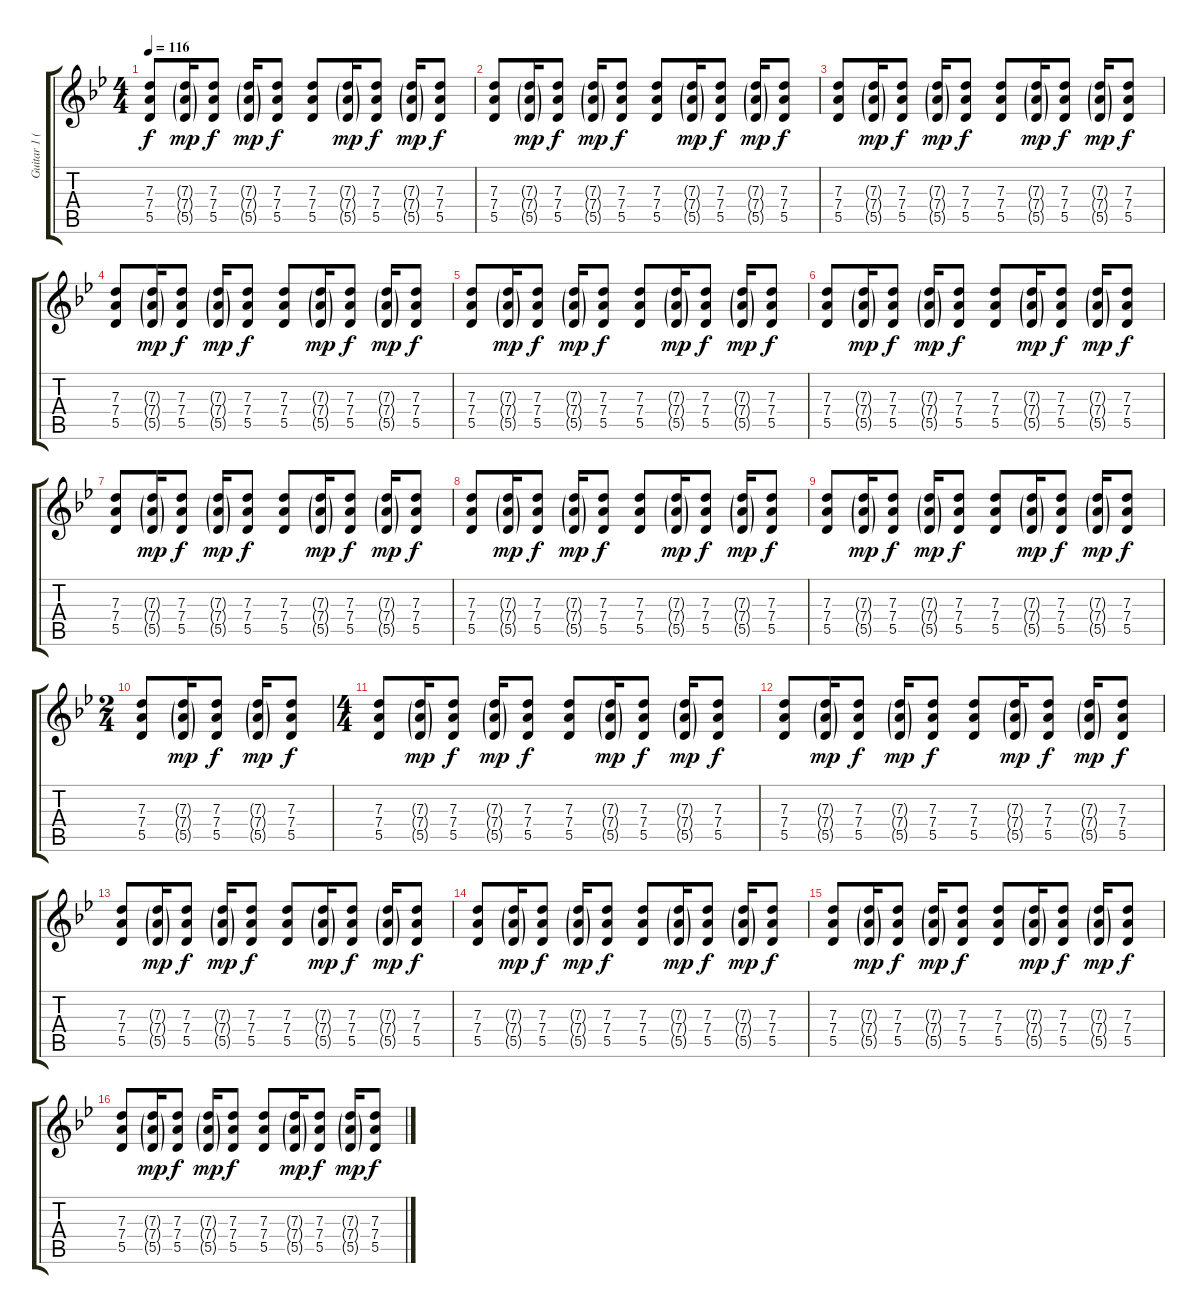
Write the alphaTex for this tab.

\track ("Guitar 1 (Hogson)" "Guitar 1 (") {instrument electricguitarjazz}
\staff {score tabs}
\tuning (E4 B3 G3 D3 A2 E2) {hide}
\ts (4 4)
\tempo 116
\clef g2
\ks bb
(7.3 7.4 5.5).8{dy f} (7.3{g} 7.4{g} 5.5{g}).16{dy mp} (7.3 7.4 5.5).8{dy f} (7.3{g} 7.4{g} 5.5{g}).16{dy mp} (7.3 7.4 5.5).8{dy f} (7.3 7.4 5.5).8 (7.3{g} 7.4{g} 5.5{g}).16{dy mp} (7.3 7.4 5.5).8{dy f} (7.3{g} 7.4{g} 5.5{g}).16{dy mp} (7.3 7.4 5.5).8{dy f} |
(7.3 7.4 5.5).8 (7.3{g} 7.4{g} 5.5{g}).16{dy mp} (7.3 7.4 5.5).8{dy f} (7.3{g} 7.4{g} 5.5{g}).16{dy mp} (7.3 7.4 5.5).8{dy f} (7.3 7.4 5.5).8 (7.3{g} 7.4{g} 5.5{g}).16{dy mp} (7.3 7.4 5.5).8{dy f} (7.3{g} 7.4{g} 5.5{g}).16{dy mp} (7.3 7.4 5.5).8{dy f} |
(7.3 7.4 5.5).8 (7.3{g} 7.4{g} 5.5{g}).16{dy mp} (7.3 7.4 5.5).8{dy f} (7.3{g} 7.4{g} 5.5{g}).16{dy mp} (7.3 7.4 5.5).8{dy f} (7.3 7.4 5.5).8 (7.3{g} 7.4{g} 5.5{g}).16{dy mp} (7.3 7.4 5.5).8{dy f} (7.3{g} 7.4{g} 5.5{g}).16{dy mp} (7.3 7.4 5.5).8{dy f} |
(7.3 7.4 5.5).8 (7.3{g} 7.4{g} 5.5{g}).16{dy mp} (7.3 7.4 5.5).8{dy f} (7.3{g} 7.4{g} 5.5{g}).16{dy mp} (7.3 7.4 5.5).8{dy f} (7.3 7.4 5.5).8 (7.3{g} 7.4{g} 5.5{g}).16{dy mp} (7.3 7.4 5.5).8{dy f} (7.3{g} 7.4{g} 5.5{g}).16{dy mp} (7.3 7.4 5.5).8{dy f} |
(7.3 7.4 5.5).8 (7.3{g} 7.4{g} 5.5{g}).16{dy mp} (7.3 7.4 5.5).8{dy f} (7.3{g} 7.4{g} 5.5{g}).16{dy mp} (7.3 7.4 5.5).8{dy f} (7.3 7.4 5.5).8 (7.3{g} 7.4{g} 5.5{g}).16{dy mp} (7.3 7.4 5.5).8{dy f} (7.3{g} 7.4{g} 5.5{g}).16{dy mp} (7.3 7.4 5.5).8{dy f} |
(7.3 7.4 5.5).8 (7.3{g} 7.4{g} 5.5{g}).16{dy mp} (7.3 7.4 5.5).8{dy f} (7.3{g} 7.4{g} 5.5{g}).16{dy mp} (7.3 7.4 5.5).8{dy f} (7.3 7.4 5.5).8 (7.3{g} 7.4{g} 5.5{g}).16{dy mp} (7.3 7.4 5.5).8{dy f} (7.3{g} 7.4{g} 5.5{g}).16{dy mp} (7.3 7.4 5.5).8{dy f} |
(7.3 7.4 5.5).8 (7.3{g} 7.4{g} 5.5{g}).16{dy mp} (7.3 7.4 5.5).8{dy f} (7.3{g} 7.4{g} 5.5{g}).16{dy mp} (7.3 7.4 5.5).8{dy f} (7.3 7.4 5.5).8 (7.3{g} 7.4{g} 5.5{g}).16{dy mp} (7.3 7.4 5.5).8{dy f} (7.3{g} 7.4{g} 5.5{g}).16{dy mp} (7.3 7.4 5.5).8{dy f} |
(7.3 7.4 5.5).8 (7.3{g} 7.4{g} 5.5{g}).16{dy mp} (7.3 7.4 5.5).8{dy f} (7.3{g} 7.4{g} 5.5{g}).16{dy mp} (7.3 7.4 5.5).8{dy f} (7.3 7.4 5.5).8 (7.3{g} 7.4{g} 5.5{g}).16{dy mp} (7.3 7.4 5.5).8{dy f} (7.3{g} 7.4{g} 5.5{g}).16{dy mp} (7.3 7.4 5.5).8{dy f} |
(7.3 7.4 5.5).8 (7.3{g} 7.4{g} 5.5{g}).16{dy mp} (7.3 7.4 5.5).8{dy f} (7.3{g} 7.4{g} 5.5{g}).16{dy mp} (7.3 7.4 5.5).8{dy f} (7.3 7.4 5.5).8 (7.3{g} 7.4{g} 5.5{g}).16{dy mp} (7.3 7.4 5.5).8{dy f} (7.3{g} 7.4{g} 5.5{g}).16{dy mp} (7.3 7.4 5.5).8{dy f} |
\ts (2 4)
(7.3 7.4 5.5).8 (7.3{g} 7.4{g} 5.5{g}).16{dy mp} (7.3 7.4 5.5).8{dy f} (7.3{g} 7.4{g} 5.5{g}).16{dy mp} (7.3 7.4 5.5).8{dy f} |
\ts (4 4)
(7.3 7.4 5.5).8 (7.3{g} 7.4{g} 5.5{g}).16{dy mp} (7.3 7.4 5.5).8{dy f} (7.3{g} 7.4{g} 5.5{g}).16{dy mp} (7.3 7.4 5.5).8{dy f} (7.3 7.4 5.5).8 (7.3{g} 7.4{g} 5.5{g}).16{dy mp} (7.3 7.4 5.5).8{dy f} (7.3{g} 7.4{g} 5.5{g}).16{dy mp} (7.3 7.4 5.5).8{dy f} |
(7.3 7.4 5.5).8 (7.3{g} 7.4{g} 5.5{g}).16{dy mp} (7.3 7.4 5.5).8{dy f} (7.3{g} 7.4{g} 5.5{g}).16{dy mp} (7.3 7.4 5.5).8{dy f} (7.3 7.4 5.5).8 (7.3{g} 7.4{g} 5.5{g}).16{dy mp} (7.3 7.4 5.5).8{dy f} (7.3{g} 7.4{g} 5.5{g}).16{dy mp} (7.3 7.4 5.5).8{dy f} |
(7.3 7.4 5.5).8 (7.3{g} 7.4{g} 5.5{g}).16{dy mp} (7.3 7.4 5.5).8{dy f} (7.3{g} 7.4{g} 5.5{g}).16{dy mp} (7.3 7.4 5.5).8{dy f} (7.3 7.4 5.5).8 (7.3{g} 7.4{g} 5.5{g}).16{dy mp} (7.3 7.4 5.5).8{dy f} (7.3{g} 7.4{g} 5.5{g}).16{dy mp} (7.3 7.4 5.5).8{dy f} |
(7.3 7.4 5.5).8 (7.3{g} 7.4{g} 5.5{g}).16{dy mp} (7.3 7.4 5.5).8{dy f} (7.3{g} 7.4{g} 5.5{g}).16{dy mp} (7.3 7.4 5.5).8{dy f} (7.3 7.4 5.5).8 (7.3{g} 7.4{g} 5.5{g}).16{dy mp} (7.3 7.4 5.5).8{dy f} (7.3{g} 7.4{g} 5.5{g}).16{dy mp} (7.3 7.4 5.5).8{dy f} |
(7.3 7.4 5.5).8 (7.3{g} 7.4{g} 5.5{g}).16{dy mp} (7.3 7.4 5.5).8{dy f} (7.3{g} 7.4{g} 5.5{g}).16{dy mp} (7.3 7.4 5.5).8{dy f} (7.3 7.4 5.5).8 (7.3{g} 7.4{g} 5.5{g}).16{dy mp} (7.3 7.4 5.5).8{dy f} (7.3{g} 7.4{g} 5.5{g}).16{dy mp} (7.3 7.4 5.5).8{dy f} |
(7.3 7.4 5.5).8 (7.3{g} 7.4{g} 5.5{g}).16{dy mp} (7.3 7.4 5.5).8{dy f} (7.3{g} 7.4{g} 5.5{g}).16{dy mp} (7.3 7.4 5.5).8{dy f} (7.3 7.4 5.5).8 (7.3{g} 7.4{g} 5.5{g}).16{dy mp} (7.3 7.4 5.5).8{dy f} (7.3{g} 7.4{g} 5.5{g}).16{dy mp} (7.3 7.4 5.5).8{dy f}
